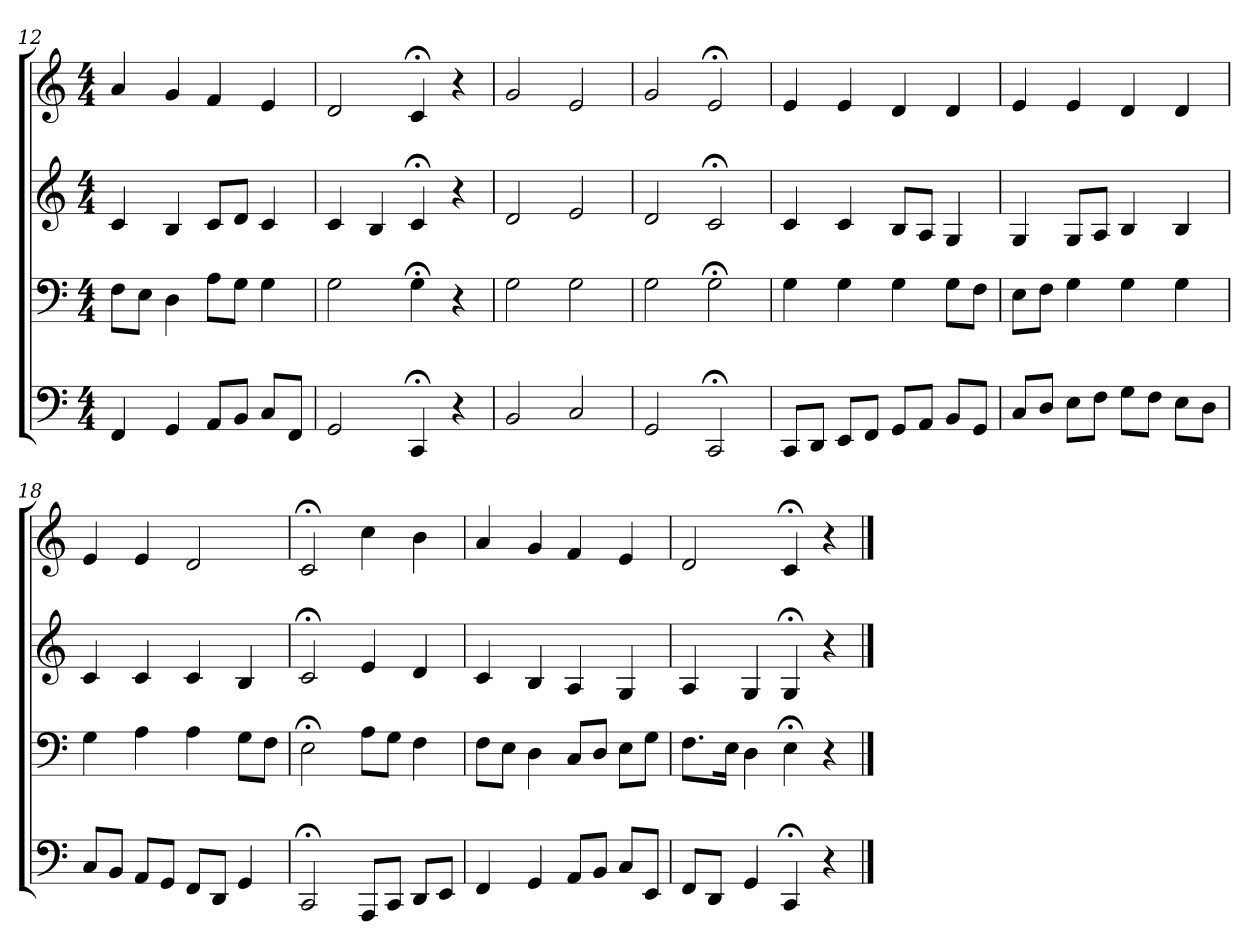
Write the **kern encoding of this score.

**kern	**kern	**kern	**kern
*part4	*part3	*part2	*part1
*staff4	*staff3	*staff2	*staff1
*clefF4	*clefF4	*clefG2	*clefG2
*k[]	*k[]	*k[]	*k[]
*C:	*C:	*C:	*C:
*M4/4	*M4/4	*M4/4	*M4/4
=12	=12	=12	=12
4FF	8F\L	4c	4a
.	8E\J	.	.
4GG	4D	4B	4g
8AA/L	8A\L	8c/L	4f
8BB/J	8G\J	8d/J	.
8C/L	4G	4c	4e
8FF/J	.	.	.
=13	=13	=13	=13
2GG	2G	4c	2d
.	.	4B	.
4CC;<	4G;<	4c;<	4c;<
4r	4r	4r	4r
=14	=14	=14	=14
2BB	2G	2d	2g
2C	2G	2e	2e
=15	=15	=15	=15
2GG	2G	2d	2g
2CC;<	2G;<	2c;<	2e;<
=16	=16	=16	=16
8CC/L	4G	4c	4e
8DD/J	.	.	.
8EE/L	4G	4c	4e
8FF/J	.	.	.
8GG/L	4G	8B/L	4d
8AA/J	.	8A/J	.
8BB/L	8G\L	4G	4d
8GG/J	8F\J	.	.
=17	=17	=17	=17
8C/L	8E\L	4G	4e
8D/J	8F\J	.	.
8E\L	4G	8G/L	4e
8F\J	.	8A/J	.
8G\L	4G	4B	4d
8F\J	.	.	.
8E\L	4G	4B	4d
8D\J	.	.	.
=18	=18	=18	=18
8C/L	4G	4c	4e
8BB/J	.	.	.
8AA/L	4A	4c	4e
8GG/J	.	.	.
8FF/L	4A	4c	2d
8DD/J	.	.	.
4GG	8G\L	4B	.
.	8F\J	.	.
=19	=19	=19	=19
2CC;<	2E;<	2c;<	2c;<
8AAA/L	8A\L	4e	4cc
8CC/J	8G\J	.	.
8DD/L	4F	4d	4b
8EE/J	.	.	.
=20	=20	=20	=20
4FF	8F\L	4c	4a
.	8E\J	.	.
4GG	4D	4B	4g
8AA/L	8C/L	4A	4f
8BB/J	8D/J	.	.
8C/L	8E\L	4G	4e
8EE/J	8G\J	.	.
=21	=21	=21	=21
8FF/L	8.F\L	4A	2d
8DD/J	.	.	.
.	16E\Jk	.	.
4GG	4D	4G	.
4CC;<	4E;<	4G;<	4c;<
4r	4r	4r	4r
==	==	==	==
*-	*-	*-	*-
